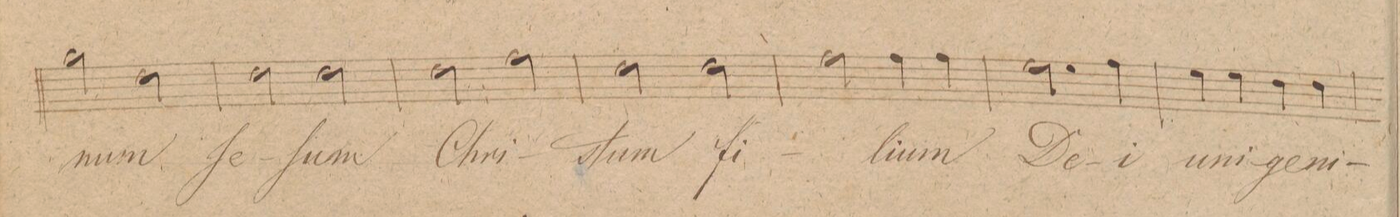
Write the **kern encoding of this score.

**kern	**text	**dynam
*I"Alto.	*	*
*clefC3	*	*
*k[]	*	*
*met(c)	*	*
*M2/2	*	*
2a\	-num	.
2e\	Je-	.
=23	=23	=23
2e\	.	.
2e\	-ſum	.
=24	=24	=24
2e\	Chri-	.
2g\	.	.
=25	=25	=25
2e\	-stum	.
2e\	fi-	.
=26	=26	=26
2g\	.	.
4g\	-li-	.
4g\	-um	.
=27	=27	=27
2.f\	De-	.
4g\	-i	.
=28	=28	=28
4f\	u-	.
4f\	-ni-	.
4e\	-ge-	.
4e\	-ni-	.
=29	=29	=29
*-	*-	*-
